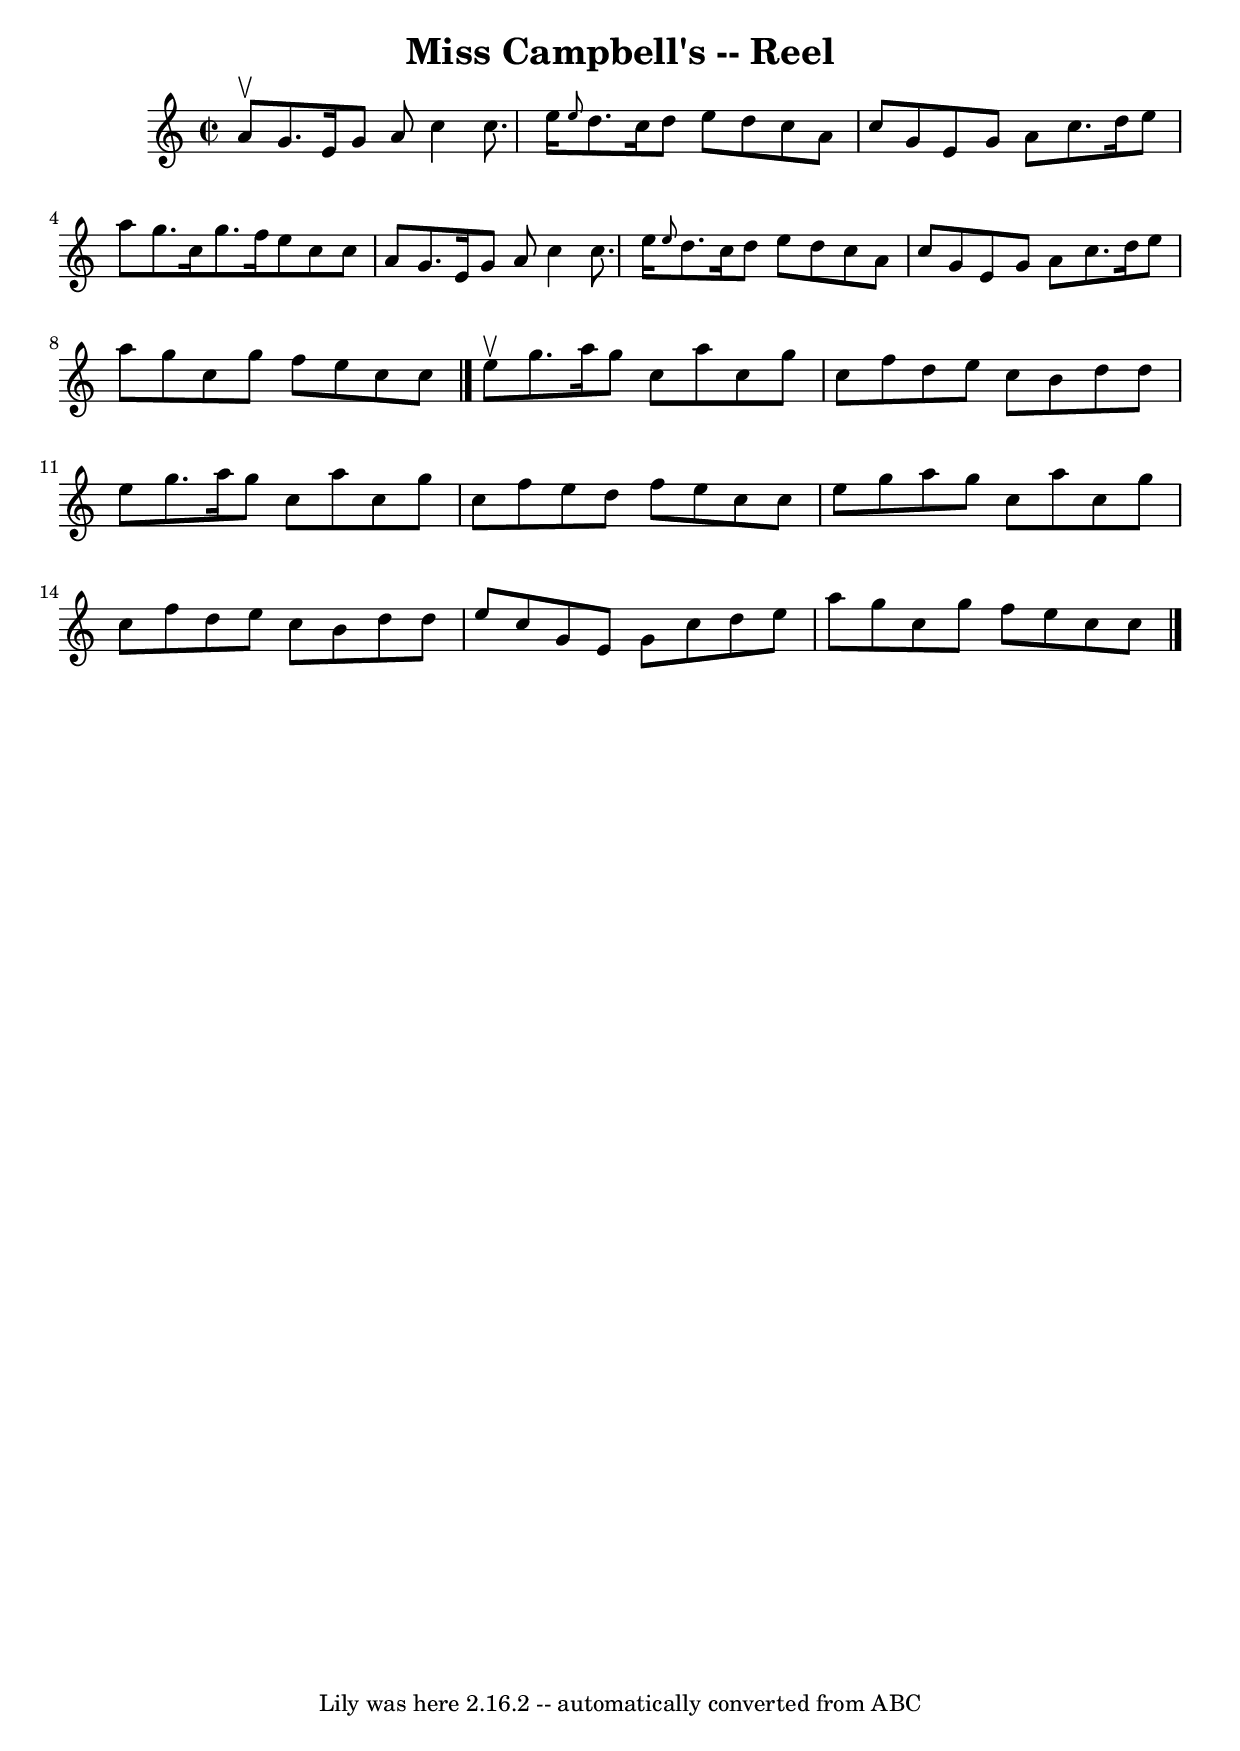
\version "2.7.40"
\include "Mammoth.ily"
\header {
	book = "Ryan's Mammoth Collection"
	crossRefNumber = "1"
	footnotes = "\\\\140"
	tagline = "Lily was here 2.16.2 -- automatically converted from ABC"
	title = "Miss Campbell's -- Reel"
}
voicedefault =  {
\set Score.defaultBarType = "empty"

\override Staff.TimeSignature #'style = #'C
 \time 2/2 \key c \major a'8^\upbow |
 g'8. e'16 g'8 a'8  
 c''4 c''8. e''16    |
 \grace { e''8  } d''8. c''16    
d''8 e''8 d''8 c''8 a'8 c''8    |
 g'8 e'8 g'8    
a'8 c''8. d''16 e''8 a''8    |
 g''8. c''16 g''8.    
f''16 e''8 c''8 c''8 a'8    |
 g'8. e'16 g'8 a'8 
 c''4 c''8. e''16    |
 \grace { e''8  } d''8. c''16    
d''8 e''8 d''8 c''8 a'8 c''8    |
 g'8 e'8 g'8    
a'8 c''8. d''16 e''8 a''8    |
 g''8 c''8 g''8    
f''8 e''8 c''8 c''8    \bar "|." e''8^\upbow |
 g''8.   
 a''16 g''8 c''8 a''8 c''8 g''8 c''8    |
 f''8    
d''8 e''8 c''8 b'8 d''8 d''8 e''8    |
 g''8.    
a''16 g''8 c''8 a''8 c''8 g''8 c''8    |
 f''8    
e''8 d''8 f''8 e''8 c''8 c''8 e''8    |
 g''8    
a''8 g''8 c''8 a''8 c''8 g''8 c''8    |
 f''8 d''8 
 e''8 c''8 b'8 d''8 d''8 e''8    |
 c''8 g'8 e'8 
 g'8 c''8 d''8 e''8 a''8    |
 g''8 c''8 g''8    
f''8 e''8 c''8 c''8    \bar "|."   
}

\score{
    <<

	\context Staff="default"
	{
	    \voicedefault 
	}

    >>
	\layout {
	}
	\midi {}
}
